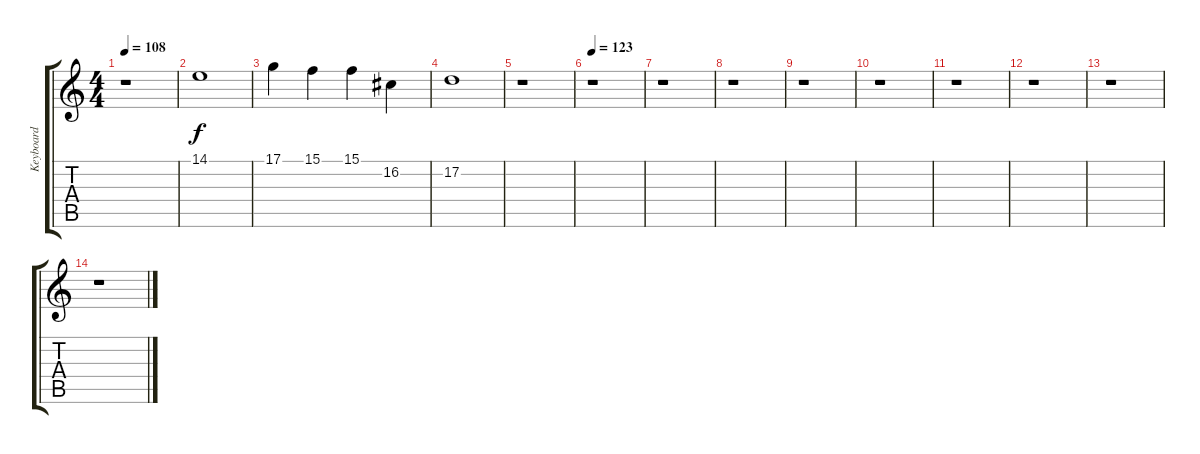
\track ("Keyboard" "Keyboard") {instrument synthstrings1}
\staff {score tabs}
\tuning (D4 A3 F3 C3 G2 D2) {hide}
\ts (4 4)
\tempo 108
\clef g2
\ks c
r.1{dy f} |
14.1.1{volume 15 balance 6 instrument pad4choir} |
17.1.4 15.1.4 15.1.4 16.2.4 |
17.2.1 |
r.1 |
\tempo 123
r.1 |
r.1 |
r.1 |
r.1 |
r.1 |
r.1 |
r.1 |
r.1 |
r.1
